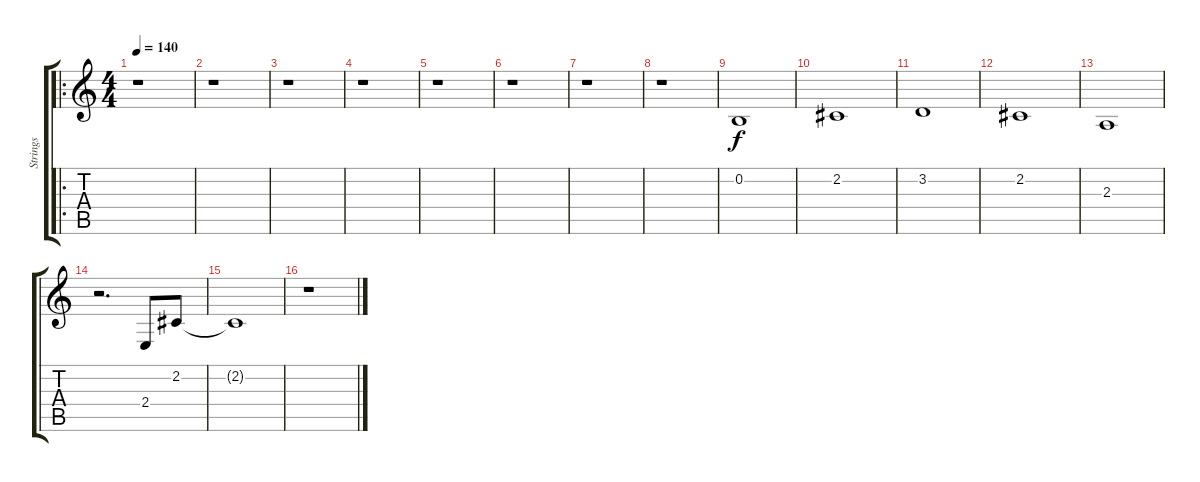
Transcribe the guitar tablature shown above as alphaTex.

\track ("Strings" "Strings") {instrument synthstrings1}
\staff {score tabs}
\tuning (E4 B3 G3 D3 A2 E2) {hide}
\ro
\ts (4 4)
\tempo 140
\clef g2
\ks c
r.1{dy f instrument synthstrings1} |
r.1 |
r.1 |
r.1 |
r.1 |
r.1 |
r.1 |
r.1 |
0.2.1 |
2.2.1 |
3.2.1 |
2.2.1 |
2.3.1 |
r.2{d} 2.4.8 2.2.8 |
2.2{t}.1 |
r.1
